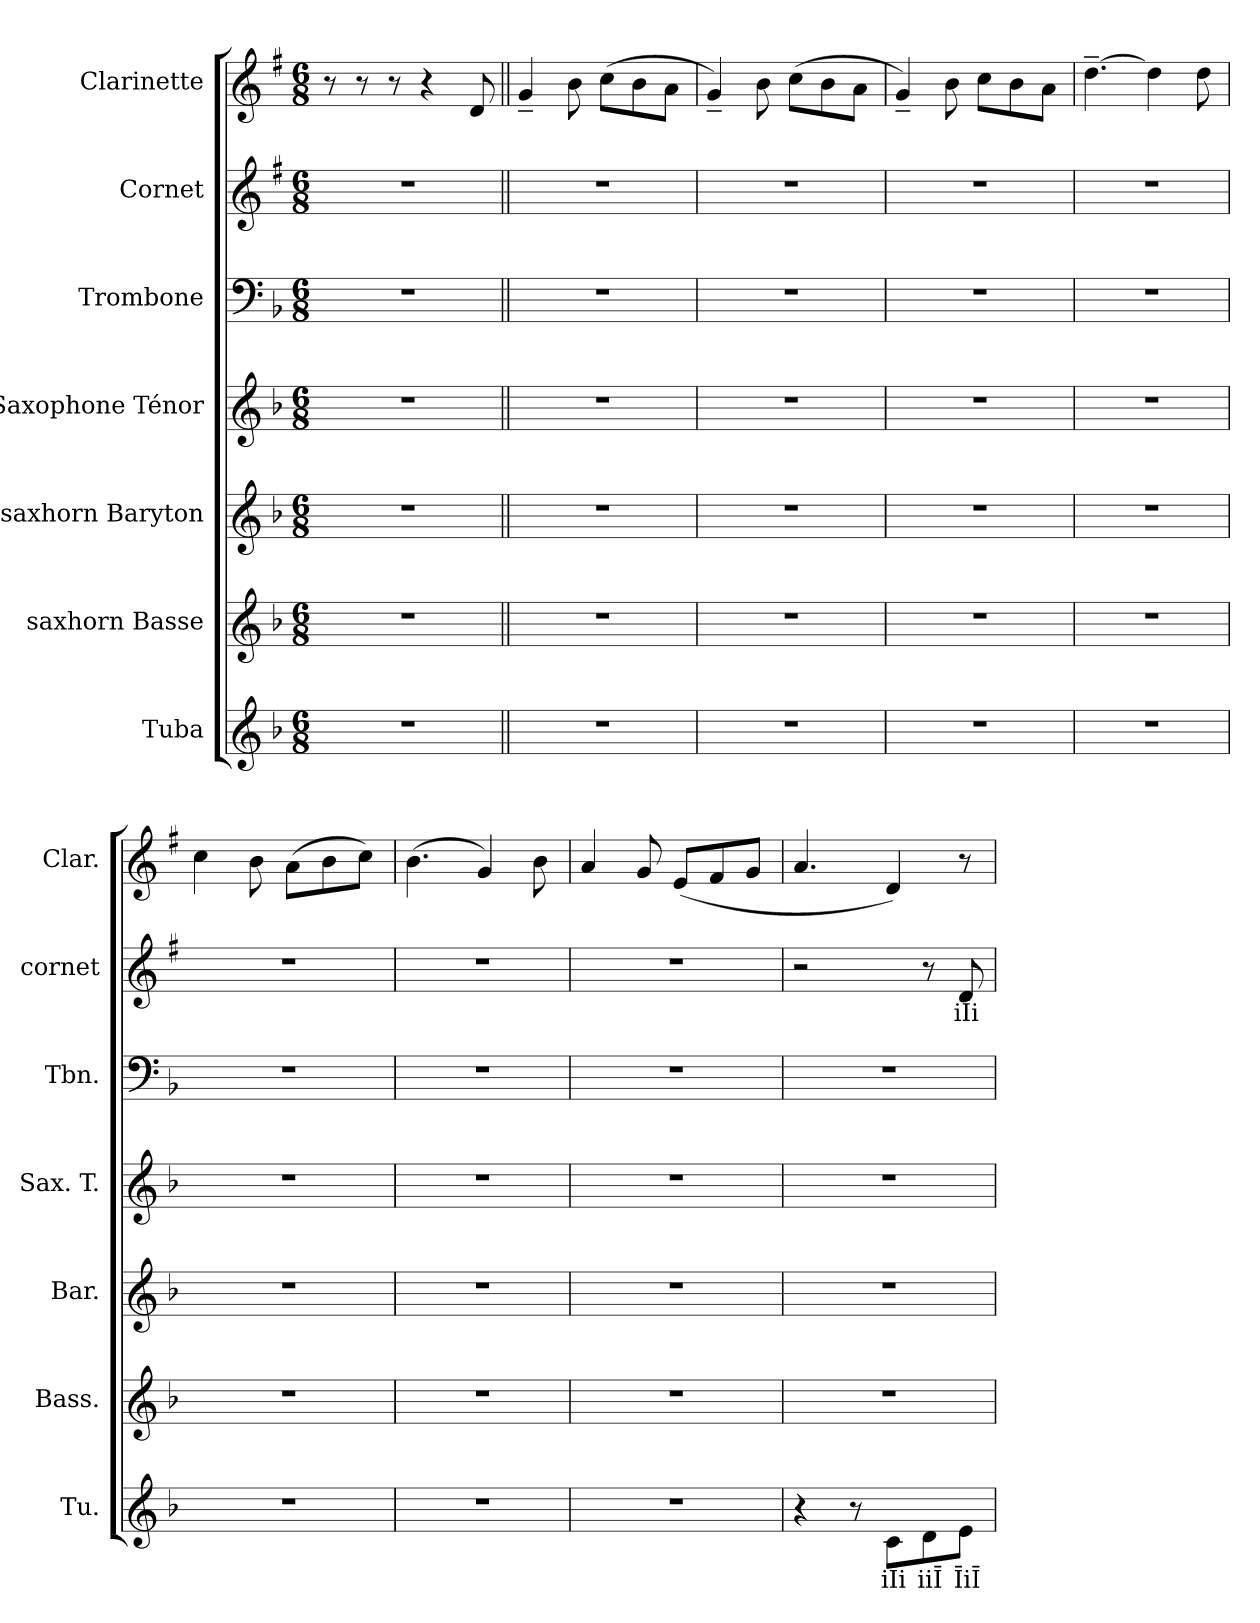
**kern	**text	**kern	**kern	**kern	**kern	**kern	**text	**kern
*part7	*part7	*part6	*part5	*part4	*part3	*part2	*part2	*part1
*staff7	*staff7	*staff6	*staff5	*staff4	*staff3	*staff2	*staff2	*staff1
*I"Tuba	*	*I"saxhorn Basse	*I"saxhorn Baryton	*I"Saxophone Ténor	*I"Trombone	*I"Cornet	*	*I"Clarinette
*I'Tu.	*	*I'Bass.	*I'Bar.	*I'Sax. T.	*I'Tbn.	*I'cornet	*	*I'Clar.
*clefG2	*	*clefG2	*clefG2	*clefG2	*clefF4	*clefG2	*	*clefG2
*ITrd15c26	*	*ITrd8c14	*ITrd8c14	*ITrd8c14	*	*ITrd1c2	*	*ITrd1c2
*k[b-]	*	*k[b-]	*k[b-]	*k[b-]	*k[b-]	*k[b-]	*	*k[b-]
*M6/8	*	*M6/8	*M6/8	*M6/8	*M6/8	*M6/8	*	*M6/8
=	=	=	=	=	=	=	=	=
2.r	.	2.r	2.r	2.r	2.r	2.r	.	8r
.	.	.	.	.	.	.	.	8r
.	.	.	.	.	.	.	.	8r
.	.	.	.	.	.	.	.	4r
*	*	*	*	*	*	*	*	*MM90
.	.	.	.	.	.	.	.	8c/
=||	=||	=||	=||	=||	=||	=||	=||	=||
2.r	.	2.r	2.r	2.r	2.r	2.r	.	4f~/
.	.	.	.	.	.	.	.	8a\
.	.	.	.	.	.	.	.	(>8b-\L
.	.	.	.	.	.	.	.	8a\
.	.	.	.	.	.	.	.	8g\J
=	=	=	=	=	=	=	=	=
2.r	.	2.r	2.r	2.r	2.r	2.r	.	4f~/)
.	.	.	.	.	.	.	.	8a\
.	.	.	.	.	.	.	.	(>8b-\L
.	.	.	.	.	.	.	.	8a\
.	.	.	.	.	.	.	.	8g\J
=	=	=	=	=	=	=	=	=
2.r	.	2.r	2.r	2.r	2.r	2.r	.	4f~/)
.	.	.	.	.	.	.	.	8a\
.	.	.	.	.	.	.	.	8b-\L
.	.	.	.	.	.	.	.	8a\
.	.	.	.	.	.	.	.	8g\J
=	=	=	=	=	=	=	=	=
2.r	.	2.r	2.r	2.r	2.r	2.r	.	[4.cc~\
.	.	.	.	.	.	.	.	4cc\]
.	.	.	.	.	.	.	.	8cc\
=	=	=	=	=	=	=	=	=
2.r	.	2.r	2.r	2.r	2.r	2.r	.	4b-\
.	.	.	.	.	.	.	.	8a\
.	.	.	.	.	.	.	.	(>8g\L
.	.	.	.	.	.	.	.	8a\
.	.	.	.	.	.	.	.	8b-\J)
=	=	=	=	=	=	=	=	=
2.r	.	2.r	2.r	2.r	2.r	2.r	.	(>4.a\
.	.	.	.	.	.	.	.	4f/)
.	.	.	.	.	.	.	.	8a\
!!LO:PB:g=z
=	=	=	=	=	=	=	=	=
2.r	.	2.r	2.r	2.r	2.r	2.r	.	4g/
.	.	.	.	.	.	.	.	8f/
.	.	.	.	.	.	.	.	(<8d/L
.	.	.	.	.	.	.	.	8e/
.	.	.	.	.	.	.	.	8f/J
=	=	=	=	=	=	=	=	=
*	*	*	*	*	*	*	*	*MM90
4r	.	2.r	2.r	2.r	2.r	2r	.	4.g/
8r	.	.	.	.	.	.	.	.
!	!LO:LY:b	!	!	!	!	!	!	!
8CC\L	iĪi	.	.	.	.	.	.	4c/)
!	!LO:LY:b	!	!	!	!	!	!	!
8DD\	iiĪ	.	.	.	.	8r	.	.
!	!LO:LY:b	!	!	!	!	!	!LO:LY:b	!
8EE\J	ĪiĪ	.	.	.	.	8c/	iĪi	8r
=	=	=	=	=	=	=	=	=
*-	*-	*-	*-	*-	*-	*-	*-	*-
